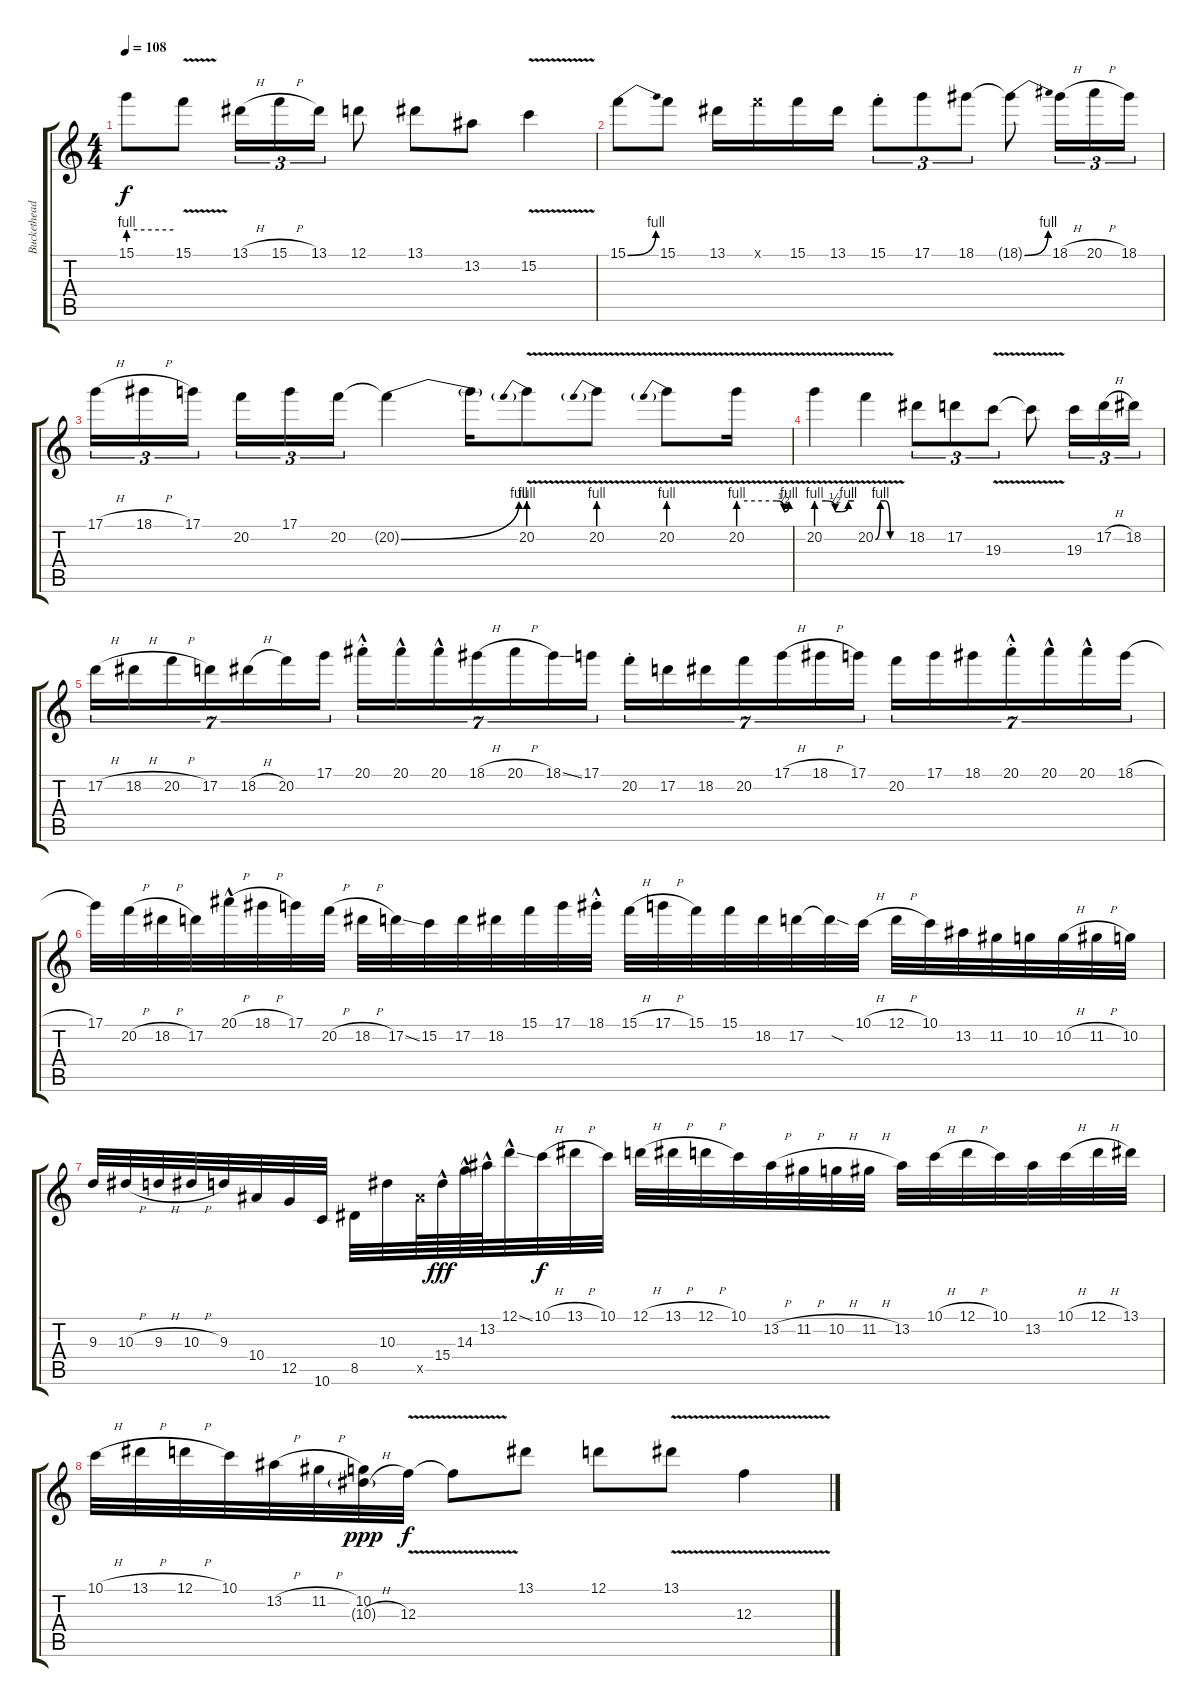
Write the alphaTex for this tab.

\track ("Buckethead" "Buckethead") {instrument distortionguitar}
\staff {score tabs}
\tuning (D4 A3 F3 C3 G2 D2) {hide}
\ts (4 4)
\tempo 108
\clef g2
\ks c
15.1{be (hold 0 4 60 4) t}.8{dy f} 15.1{v}.8 13.1{h}.16{tu (3 2)} 15.1{h}.16{tu (3 2)} 13.1.16{tu (3 2)} 12.1.8 13.1.8 13.2.8 15.2{v}.4 |
15.1{be (bend 0 0 60 4)}.8 15.1.8 13.1.16 15.1{x}.16 15.1.16 13.1.16 15.1{st}.8{tu (3 2)} 17.1.8{tu (3 2)} 18.1.8{tu (3 2)} 18.1{be (bend 0 0 60 4) t}.8 18.1{h}.16{tu (3 2)} 20.1{h}.16{tu (3 2)} 18.1.16{tu (3 2)} |
17.1{h}.16{tu (3 2)} 18.1{h}.16{tu (3 2)} 17.1.16{tu (3 2) beam splitsecondary} 20.2.16{tu (3 2)} 17.1.16{tu (3 2)} 20.2.16{tu (3 2)} 20.2{be (bend 0 0 60 4) t}.4 20.2{t}.16 20.2{be (prebend 0 4 60 4) v}.8 20.2{be (prebend 0 4 60 4) v}.8 20.2{be (prebend 0 4 60 4) v}.8 20.2{be (custom 0 4 45 4 54 2 60 4) v}.16 |
20.2{be (custom 0 4 15 4 30 2 40 2 51 4 60 4) v}.4 20.2{be (custom 0 0 10 4 20 4 30 0 60 0) v}.4 18.2.8{tu (3 2)} 17.2.8{tu (3 2)} 19.3{v}.8{tu (3 2)} 19.3{t}.8 19.3.16{tu (3 2)} 17.2{h}.16{tu (3 2)} 18.2.16{tu (3 2)} |
17.2{h}.16{tu (7 4)} 18.2{h}.16{tu (7 4)} 20.2{h}.16{tu (7 4)} 17.2.16{tu (7 4)} 18.2{h}.16{tu (7 4)} 20.2.16{tu (7 4)} 17.1.16{tu (7 4)} 20.1{hac st}.16{tu (7 4)} 20.1{hac}.16{tu (7 4)} 20.1{hac}.16{tu (7 4)} 18.1{h}.16{tu (7 4)} 20.1{h}.16{tu (7 4)} 18.1{ss}.16{tu (7 4)} 17.1.16{tu (7 4)} 20.2{st}.16{tu (7 4)} 17.2.16{tu (7 4)} 18.2.16{tu (7 4)} 20.2.16{tu (7 4)} 17.1{h}.16{tu (7 4)} 18.1{h}.16{tu (7 4)} 17.1.16{tu (7 4)} 20.2.16{tu (7 4)} 17.1.16{tu (7 4)} 18.1.16{tu (7 4)} 20.1{hac st}.16{tu (7 4)} 20.1{hac}.16{tu (7 4)} 20.1{hac}.16{tu (7 4)} 18.1{h}.16{tu (7 4)} |
17.1.32 20.2{h}.32 18.2{h}.32 17.2.32 20.1{h hac}.32 18.1{h}.32 17.1.32 20.2{h}.32 18.2{h}.32 17.2{ss}.32 15.2.32 17.2.32 18.2.32 15.1.32 17.1.32 18.1{hac st}.32 15.1{h}.32 17.1{h}.32 15.1.32 15.1.32 18.2.32 17.2.32 17.2{sod t}.32 10.1{h}.32 12.1{h}.32 10.1.32 13.2.32 11.2.32 10.2.32 10.2{h}.32 11.2{h}.32 10.2.32 |
9.3.32 10.3{h}.32 9.3{h}.32 10.3{h}.32 9.3.32 10.4.32 12.5.32 10.6.32 8.5.32 10.3.32 15.5{x}.64 15.4{hac}.64{dy fff} 14.3{hac}.64 13.2{hac}.64 12.1{ss hac}.32 10.1{h}.32{dy f} 13.1{h}.32 10.1.32 12.1{h}.32 13.1{h}.32 12.1{h}.32 10.1.32 13.2{h}.32 11.2{h}.32 10.2{h}.32 11.2{h}.32 13.2.32 10.1{h}.32 12.1{h}.32 10.1.32 13.2.32 10.1{h}.32 12.1{h}.32 13.1.32 |
10.1{h}.32 13.1{h}.32 12.1{h}.32 10.1.32 13.2{h}.32 11.2{h}.32 (10.2 10.3{h g}).32{dy ppp} 12.3{v}.32{dy f} 12.3{t}.8 13.1.8 12.1.8 13.1{v}.8 12.3{v}.4
